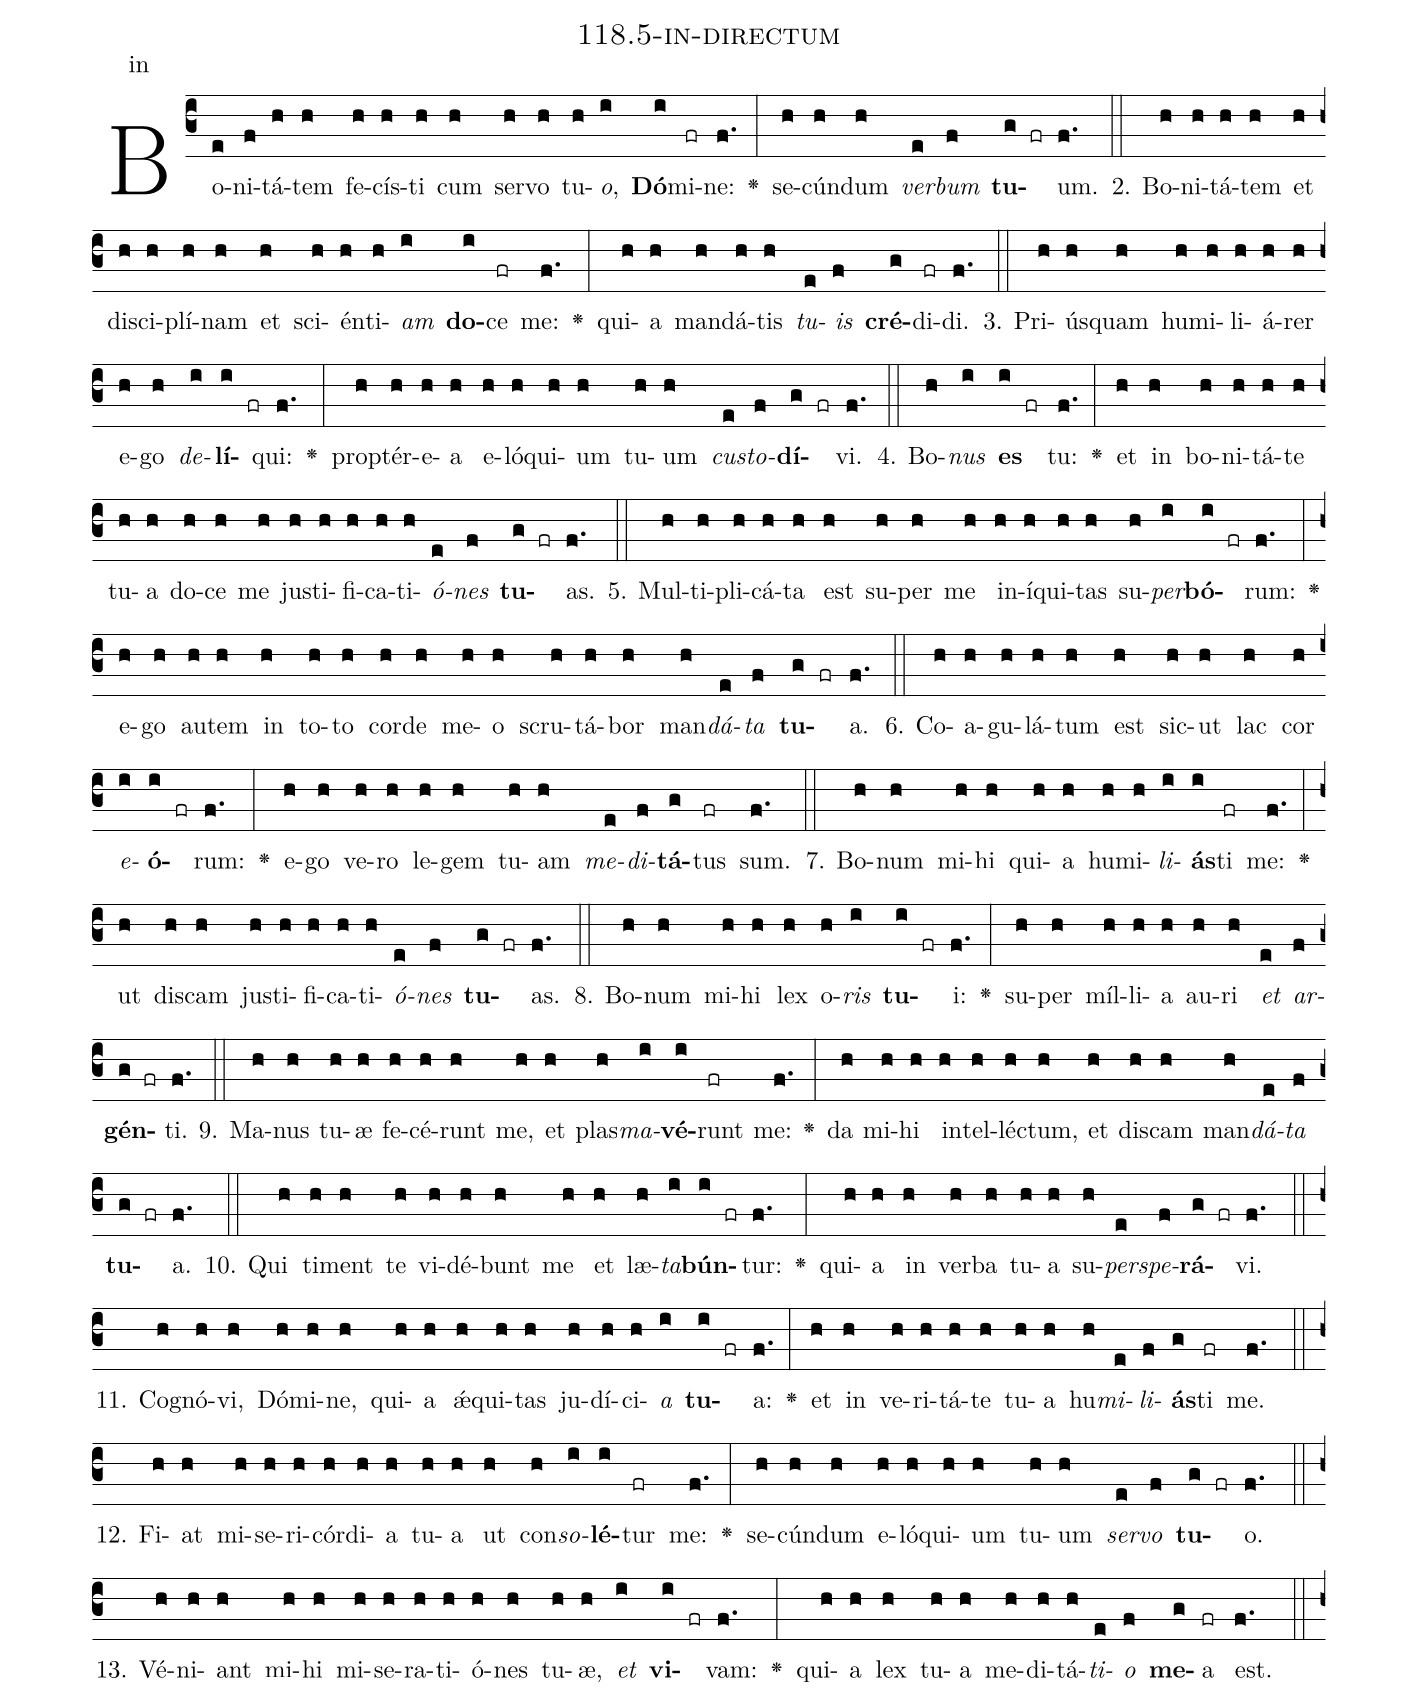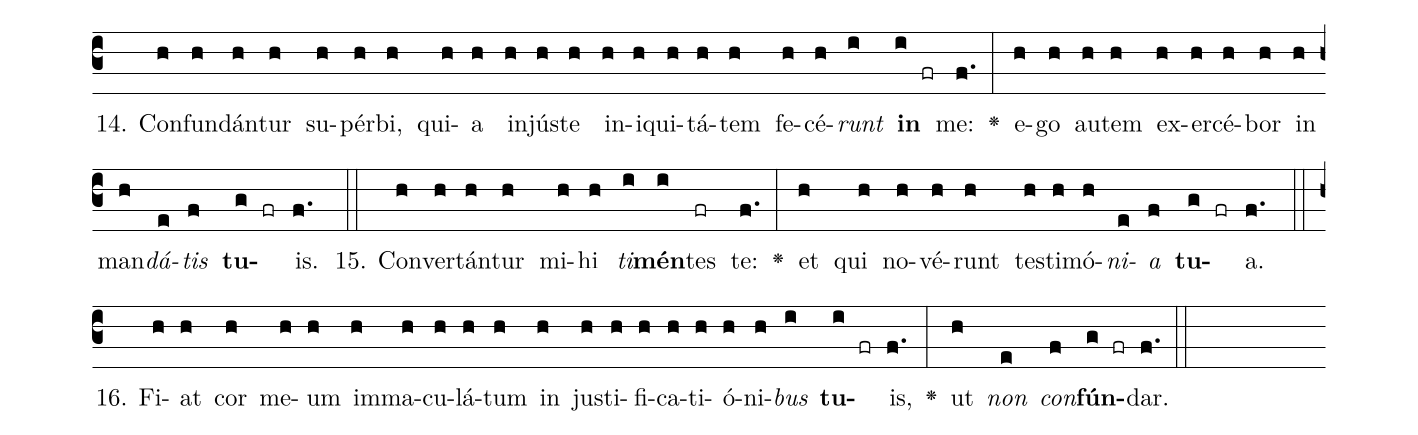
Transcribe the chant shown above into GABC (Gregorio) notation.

name: 118.5-in-directum;
annotation: in;
%%
(c3)Bo(e)ni(f)tá(h)tem(h) fe(h)cís(h)ti(h) cum(h) ser(h)vo(h) tu(h)<i>o</i>,(i) <b>Dó</b>(i)mi(fr)ne:(f.) <v>\greheightstar</v>(:) se(h)cún(h)dum(h) <i>ver</i>(e)<i>bum</i>(f) <b>tu</b>(g fr)um.(f.) (::)
2. Bo(h)ni(h)tá(h)tem(h) et(h) di(h)sci(h)plí(h)nam(h) et(h) sci(h)én(h)ti(h)<i>am</i>(i) <b>do</b>(i)ce(fr) me:(f.) <v>\greheightstar</v>(:) qui(h)a(h) man(h)dá(h)tis(h) <i>tu</i>(e)<i>is</i>(f) <b>cré</b>(g)di(fr)di.(f.) (::)
3. Pri(h)ús(h)quam(h) hu(h)mi(h)li(h)á(h)rer(h) e(h)go(h) <i>de</i>(i)<b>lí</b>(i fr)qui:(f.) <v>\greheightstar</v>(:) prop(h)tér(h)e(h)a(h) e(h)ló(h)qui(h)um(h) tu(h)um(h) <i>cus</i>(e)<i>to</i>(f)<b>dí</b>(g fr)vi.(f.) (::)
4. Bo(h)<i>nus</i>(i) <b>es</b>(i fr) tu:(f.) <v>\greheightstar</v>(:) et(h) in(h) bo(h)ni(h)tá(h)te(h) tu(h)a(h) do(h)ce(h) me(h) jus(h)ti(h)fi(h)ca(h)ti(h)<i>ó</i>(e)<i>nes</i>(f) <b>tu</b>(g fr)as.(f.) (::)
5. Mul(h)ti(h)pli(h)cá(h)ta(h) est(h) su(h)per(h) me(h) in(h)í(h)qui(h)tas(h) su(h)<i>per</i>(i)<b>bó</b>(i fr)rum:(f.) <v>\greheightstar</v>(:) e(h)go(h) au(h)tem(h) in(h) to(h)to(h) cor(h)de(h) me(h)o(h) scru(h)tá(h)bor(h) man(h)<i>dá</i>(e)<i>ta</i>(f) <b>tu</b>(g fr)a.(f.) (::)
6. Co(h)a(h)gu(h)lá(h)tum(h) est(h) sic(h)ut(h) lac(h) cor(h) <i>e</i>(i)<b>ó</b>(i fr)rum:(f.) <v>\greheightstar</v>(:) e(h)go(h) ve(h)ro(h) le(h)gem(h) tu(h)am(h) <i>me</i>(e)<i>di</i>(f)<b>tá</b>(g)tus(fr) sum.(f.) (::)
7. Bo(h)num(h) mi(h)hi(h) qui(h)a(h) hu(h)mi(h)<i>li</i>(i)<b>ás</b>(i)ti(fr) me:(f.) <v>\greheightstar</v>(:) ut(h) dis(h)cam(h) jus(h)ti(h)fi(h)ca(h)ti(h)<i>ó</i>(e)<i>nes</i>(f) <b>tu</b>(g fr)as.(f.) (::)
8. Bo(h)num(h) mi(h)hi(h) lex(h) o(h)<i>ris</i>(i) <b>tu</b>(i fr)i:(f.) <v>\greheightstar</v>(:) su(h)per(h) míl(h)li(h)a(h) au(h)ri(h) <i>et</i>(e) <i>ar</i>(f)<b>gén</b>(g fr)ti.(f.) (::)
9. Ma(h)nus(h) tu(h)æ(h) fe(h)cé(h)runt(h) me,(h) et(h) plas(h)<i>ma</i>(i)<b>vé</b>(i)runt(fr) me:(f.) <v>\greheightstar</v>(:) da(h) mi(h)hi(h) in(h)tel(h)léc(h)tum,(h) et(h) dis(h)cam(h) man(h)<i>dá</i>(e)<i>ta</i>(f) <b>tu</b>(g fr)a.(f.) (::)
10. Qui(h) ti(h)ment(h) te(h) vi(h)dé(h)bunt(h) me(h) et(h) læ(h)<i>ta</i>(i)<b>bún</b>(i fr)tur:(f.) <v>\greheightstar</v>(:) qui(h)a(h) in(h) ver(h)ba(h) tu(h)a(h) su(h)<i>per</i>(e)<i>spe</i>(f)<b>rá</b>(g fr)vi.(f.) (::)
11. Co(h)gnó(h)vi,(h) Dó(h)mi(h)ne,(h) qui(h)a(h) ǽ(h)qui(h)tas(h) ju(h)dí(h)ci(h)<i>a</i>(i) <b>tu</b>(i fr)a:(f.) <v>\greheightstar</v>(:) et(h) in(h) ve(h)ri(h)tá(h)te(h) tu(h)a(h) hu(h)<i>mi</i>(e)<i>li</i>(f)<b>ás</b>(g)ti(fr) me.(f.) (::)
12. Fi(h)at(h) mi(h)se(h)ri(h)cór(h)di(h)a(h) tu(h)a(h) ut(h) con(h)<i>so</i>(i)<b>lé</b>(i)tur(fr) me:(f.) <v>\greheightstar</v>(:) se(h)cún(h)dum(h) e(h)ló(h)qui(h)um(h) tu(h)um(h) <i>ser</i>(e)<i>vo</i>(f) <b>tu</b>(g fr)o.(f.) (::)
13. Vé(h)ni(h)ant(h) mi(h)hi(h) mi(h)se(h)ra(h)ti(h)ó(h)nes(h) tu(h)æ,(h) <i>et</i>(i) <b>vi</b>(i fr)vam:(f.) <v>\greheightstar</v>(:) qui(h)a(h) lex(h) tu(h)a(h) me(h)di(h)tá(h)<i>ti</i>(e)<i>o</i>(f) <b>me</b>(g)a(fr) est.(f.) (::)
14. Con(h)fun(h)dán(h)tur(h) su(h)pér(h)bi,(h) qui(h)a(h) in(h)jús(h)te(h) in(h)i(h)qui(h)tá(h)tem(h) fe(h)cé(h)<i>runt</i>(i) <b>in</b>(i fr) me:(f.) <v>\greheightstar</v>(:) e(h)go(h) au(h)tem(h) ex(h)er(h)cé(h)bor(h) in(h) man(h)<i>dá</i>(e)<i>tis</i>(f) <b>tu</b>(g fr)is.(f.) (::)
15. Con(h)ver(h)tán(h)tur(h) mi(h)hi(h) <i>ti</i>(i)<b>mén</b>(i)tes(fr) te:(f.) <v>\greheightstar</v>(:) et(h) qui(h) no(h)vé(h)runt(h) tes(h)ti(h)mó(h)<i>ni</i>(e)<i>a</i>(f) <b>tu</b>(g fr)a.(f.) (::)
16. Fi(h)at(h) cor(h) me(h)um(h) im(h)ma(h)cu(h)lá(h)tum(h) in(h) jus(h)ti(h)fi(h)ca(h)ti(h)ó(h)ni(h)<i>bus</i>(i) <b>tu</b>(i fr)is,(f.) <v>\greheightstar</v>(:) ut(h) <i>non</i>(e) <i>con</i>(f)<b>fún</b>(g fr)dar.(f.) (::)
